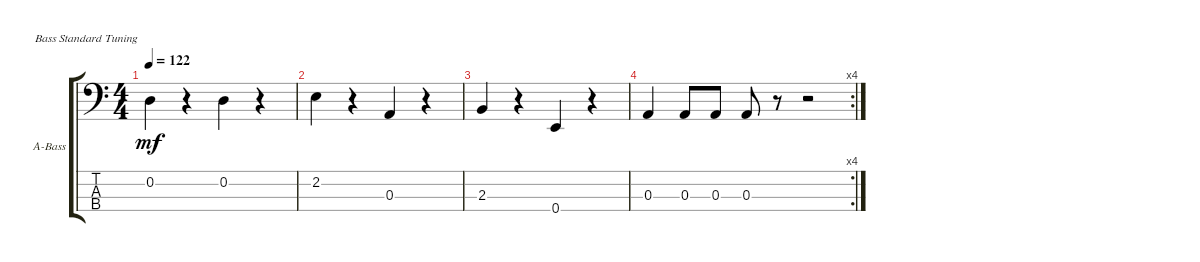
\defaultSystemsLayout 4
\bracketExtendMode groupsimilarinstruments
\firstSystemTrackNameOrientation horizontal
\otherSystemsTrackNameOrientation horizontal
\track ("Acoustic Bass" "A-Bass") {instrument acousticbass}
\staff {score tabs}
\tuning (G2 D2 A1 E1)
\ts (4 4)
\tempo 122
\clef f4
\ks c
0.2.4{dy mf} r.4 0.2.4 r.4 |
2.2.4 r.4 0.3.4 r.4 |
2.3.4 r.4 0.4.4 r.4 |
\rc 4
0.3.4 0.3.8 0.3.8 0.3.8 r.8 r.2
